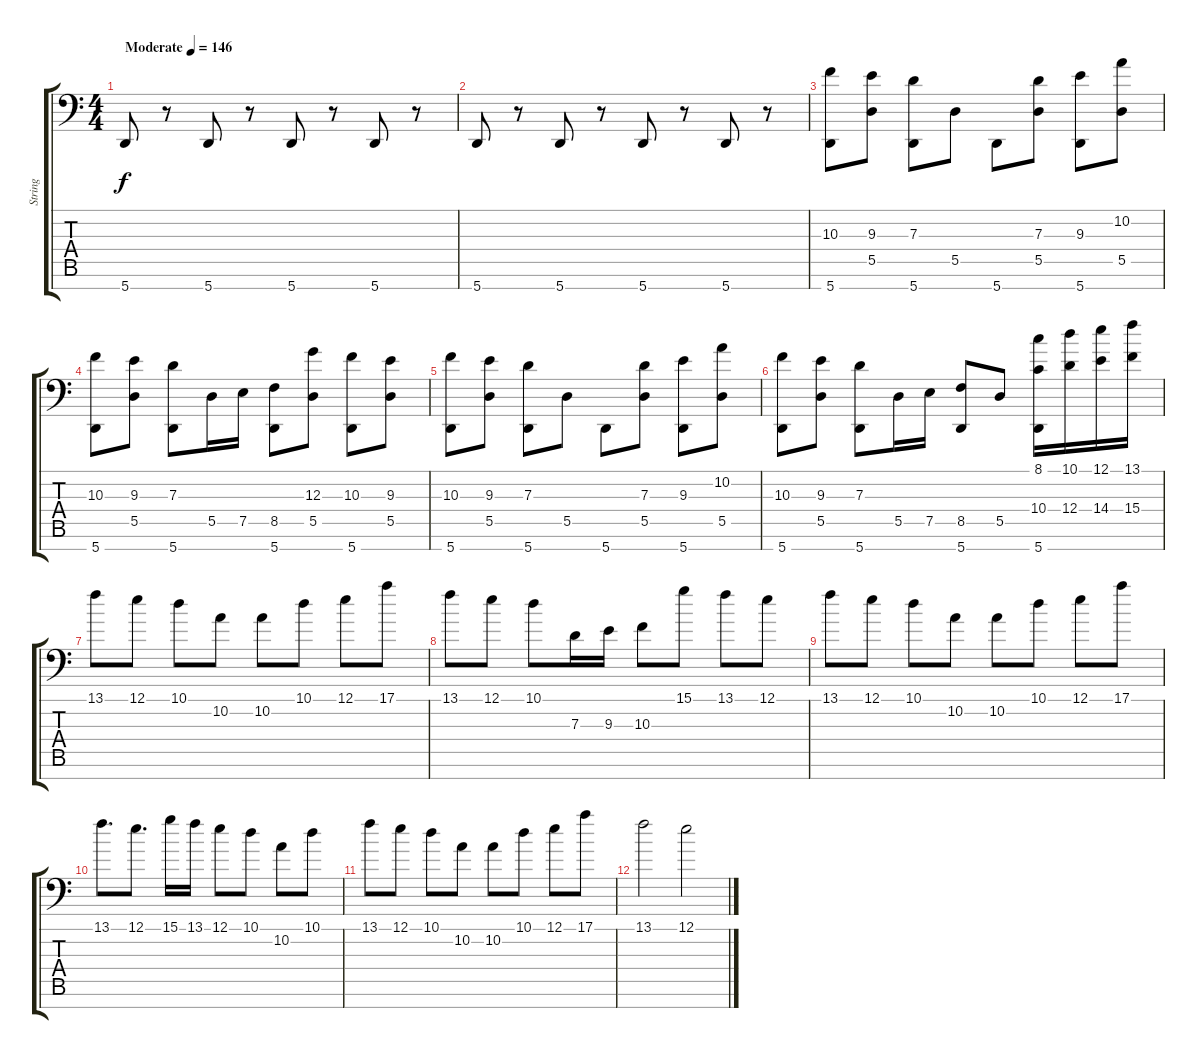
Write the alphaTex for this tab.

\track ("String" "String") {instrument stringensemble1}
\staff {score tabs}
\tuning (E4 B3 G3 D3 A2 E2 A1) {hide}
\ts (4 4)
\tempo (146 "Moderate")
\clef f4
\ks c
5.7.8{dy f instrument stringensemble1} r.8 5.7.8 r.8 5.7.8 r.8 5.7.8 r.8 |
5.7.8 r.8 5.7.8 r.8 5.7.8 r.8 5.7.8 r.8 |
(10.3 5.7).8 (9.3 5.5).8 (7.3 5.7).8 5.5.8 5.7.8 (7.3 5.5).8 (9.3 5.7).8 (10.2 5.5).8 |
(10.3 5.7).8 (9.3 5.5).8 (7.3 5.7).8 5.5.16 7.5.16 (8.5 5.7).8 (12.3 5.5).8 (10.3 5.7).8 (9.3 5.5).8 |
(10.3 5.7).8 (9.3 5.5).8 (7.3 5.7).8 5.5.8 5.7.8 (7.3 5.5).8 (9.3 5.7).8 (10.2 5.5).8 |
(10.3 5.7).8 (9.3 5.5).8 (7.3 5.7).8 5.5.16 7.5.16 (8.5 5.7).8 5.5.8 (8.1 10.4 5.7).16 (10.1 12.4).16 (12.1 14.4).16 (13.1 15.4).16 |
13.1.8 12.1.8 10.1.8 10.2.8 10.2.8 10.1.8 12.1.8 17.1.8 |
13.1.8 12.1.8 10.1.8 7.3.16 9.3.16 10.3.8 15.1.8 13.1.8 12.1.8 |
13.1.8 12.1.8 10.1.8 10.2.8 10.2.8 10.1.8 12.1.8 17.1.8 |
13.1.8{d} 12.1.8{d} 15.1.16 13.1.16 12.1.8 10.1.8 10.2.8 10.1.8 |
13.1.8 12.1.8 10.1.8 10.2.8 10.2.8 10.1.8 12.1.8 17.1.8 |
13.1.2 12.1.2
